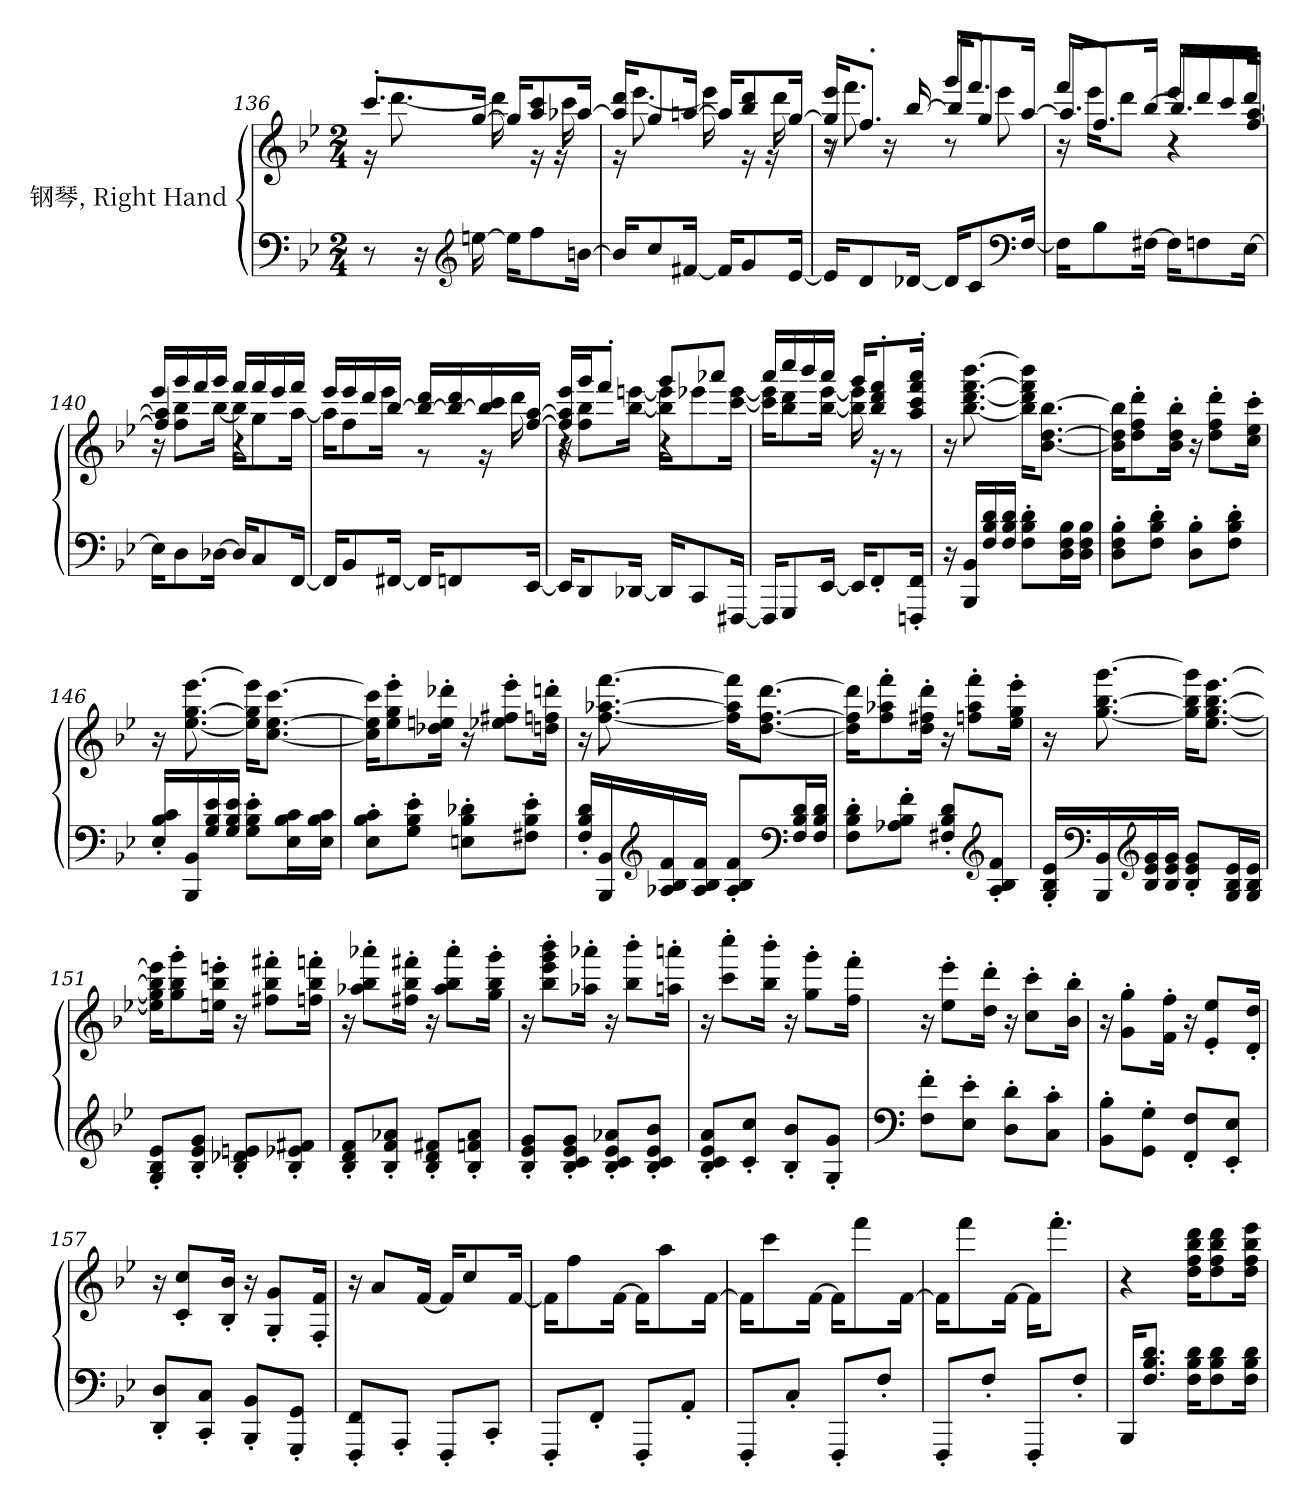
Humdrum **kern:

**kern	**kern
*part1	*part1
*staff2	*staff1
*I"钢琴, Right Hand	*
!!LO:LB:g=z
*clefF4	*clefG2
*k[b-e-]	*k[b-e-]
*M2/4	*M2/4
*MM113	*MM113
=136	=136
*	*^
8r	8.ccc'/L	16r
*	*MM111	*
.	.	[8.ddd\
16r	.	.
*clefG2	*	*
*	*MM110	*
[16een\	[16gg/Jk	.
16ee\KL]	16gg/KL]	16ddd\]
*	*MM113	*
8ff\	8aa/ 8ccc/	16r
.	.	16r
*	*MM116	*
[16bn\Jk	[16aa-X/Jk	16ccc\
=137	=137	=137
*	*MM118	*
16b/KL]	16aa-/] 16ddd/KL	16r
*	*MM111	*
8cc/	8gg/	[8.eee-\
*	*MM116	*
[16f#X/Jk	[16aan/Jk	.
16f#/KL]	16aa/KL]	16eee-\]
*	*MM113	*
8g/	8bb-/ 8ddd/	16r
.	.	16r
*	*MM118	*
[16e-/Jk	[16gg/Jk	16ddd\
*	*v	*v
=138	=138
*	*MM115
*	*^
*	*	*^
16e-/KL]	16gg/] 16eee-/KL	16r	8r
*	*MM111	*	*
8d/	8.ff'/J	8.fff\	.
.	.	.	16r
*	*MM113	*	*
[16d-X/Jk	.	.	[16bb-/
*	*MM116	*	*
16d-/KL]	16ggg/KL	8r	16bb-/KL]
*	*MM113	*	*
8c/	8.fff'/J	.	8gg/
*	*MM111	*	*
.	.	8eee-\	.
*clefF4	*	*	*
*	*MM113	*	*
[16F/Jk	.	.	[16aa/Jk
!!LO:LB:g=z	!!	!!
=139	=139	=139	=139
16F\KL]	16fff/KL	16r	8.aa/L]
8B-\	8.ff'/J	16eee-\KL	.
.	.	8ddd\J	.
*	*MM115	*	*
[16F#X\Jk	.	.	[16bb-/Jk
16F#\KL]	16eee-/LL	4r	8.bb-/L]
*	*MM116	*	*
8Fn\	16ddd/	.	.
.	16ccc/	.	.
*	*MM115	*	*
[16E-\Jk	16ddd/JJ	.	[16ff/ [16aa/Jk
=140	=140	=140	=140
*	*MM113	*	*
16E-\KL]	16eee-/LL	16r	4ff/] 4aa/]
*	*MM115	*	*
8D\	16ggg/	8ff\ 8bb-\L	.
*	*MM122	*	*
.	16fff/	.	.
*	*MM115	*	*
[16D-X\Jk	16ggg/JJ	[16bb-\Jk	.
*	*MM110	*	*
16D-/KL]	16fff/LL	16bb-\KL]	4r
*	*MM113	*	*
8C/	16fff/	8gg\	.
.	16eee-/	.	.
*	*MM111	*	*
[16FF/Jk	16fff/JJ	[16aa\Jk	.
*	*v	*v	*v
=141	=141
*	*MM115
*	*^
16FF/KL]	16eee-/LL	16aa\KL]
*	*MM113	*
8BB-/	16eee-/	8ff\
*	*MM120	*
.	16ddd/	.
*	*MM115	*
[16FF#X/Jk	[16bb-/JJ	16eee-\Jk
*	*MM111	*
16FF#/KL]	16bb-/_ 16ddd/LL	8r
*	*MM116	*
8FFn/	16bb-/_ 16ddd/	.
*	*MM115	*
.	16bb-/] 16ccc/	16r
[16EE-/Jk	[16ff/ [16aa/JJ	16ddd\
*	*v	*v
!!LO:LB:g=z
=142	=142
*	*MM116
*	*^
*	*	*^
16EE-/KL]	16ff/] 16aa/] 16eee-/LL	16r	4r
*	*MM115	*	*
8DD/	16ggg/J	8ff\ 8bb-\L	.
.	8fff'/J	.	.
*	*MM113	*	*
[16DD-X/Jk	.	[16bb-\ [16eeen\Jk	.
16DD-/KL]	4r	16bb-\] 16eee\]KL	8ggg/L
*	*MM115	*	*
8CC/	.	8eee-X\	.
*	*MM113	*	*
.	.	.	8aaa-X/J
*	*MM115	*	*
[16FFF#X/Jk	.	[16ccc\ [16eee-\Jk	.
*	*v	*v	*v
=143	=143
*	*MM111
*	*^
16FFF#/KL]	16aaa/LL	16ccc\] 16eee-\]KL
*	*MM103	*
8GGG/	16cccc/	8bb-\ 8ddd\
*	*MM116	*
.	16bbb-/	.
*	*MM125	*
[16EE-/Jk	16aaa/JJ	[16bb-\ [16eee-\Jk
*	*MM118	*
16EE-/KL]	16ggg/KL	16bb-\] 16eee-\]
*	*MM106	*
8FF'/	8bb-/' 8ddd/' 8fff/'	16r
.	.	8r
*	*MM97	*
16FFFn/' 16FF/'Jk	16aa/' 16ccc/' 16fff/' 16aaa/'Jk	.
*	*v	*v
=144	=144
16r	16r
*	*MM79
16BBB-/ 16BB-/LL	[8.bb-\ [8.ddd\ [8.fff\ [8.bbb-\
16F/ 16B-/ 16d/	.
16F/ 16B-/ 16d/JJ	.
*	*MM115
8F\' 8B-\' 8d\'L	16bb-\] 16ddd\] 16fff\] 16bbb-\]KL
*	*MM104
.	[8.b-\ [8.dd\ [8.bb-\J
16D\ 16F\ 16B-\L	.
16D\ 16F\ 16B-\JJ	.
=145	=145
*	*MM79
8D\' 8F\' 8B-\'L	16b-\] 16dd\] 16bb-\]KL
*	*MM116
.	8dd\' 8ff\' 8ddd\'
8F\' 8B-\' 8d\'J	.
*	*MM120
.	16b-\' 16dd\' 16bb-\'Jk
*	*MM113
8D\' 8B-\'L	16r
*	*MM120
.	8dd\' 8ff\' 8ddd\'L
8F\' 8B-\' 8d\'J	.
*	*MM120
.	16cc\' 16ee-\' 16ccc\'Jk
!!LO:PB:g=z
=146	=146
*	*MM87
16E-/' 16B-/' 16c/'LL	16r
*	*MM84
16BBB-/ 16BB-/	[8.ee-\ [8.gg\ [8.eee-\
16G/ 16B-/ 16e-/	.
16G/ 16B-/ 16e-/JJ	.
*	*MM115
8G\' 8B-\' 8e-\'L	16ee-\] 16gg\] 16eee-\]KL
*	*MM106
.	[8.cc\ [8.ee-\ [8.ccc\J
16E-\ 16B-\ 16c\L	.
16E-\ 16B-\ 16c\JJ	.
=147	=147
*	*MM77
8E-\' 8B-\' 8c\'L	16cc\] 16ee-\] 16ccc\]KL
*	*MM116
.	8ee-\' 8gg\' 8eee-\'
8G\' 8B-\' 8e-\'J	.
*	*MM118
.	16dd-X\' 16een\' 16ddd-X\'Jk
*	*MM106
8En\' 8B-\' 8d-X\'L	16r
*	*MM118
.	8ee-X\' 8ff#X\' 8eee-\'L
8F#X\' 8B-\' 8e-\'J	.
*	*MM118
.	16ddn\' 16ffn\' 16dddn\'Jk
=148	=148
*	*MM85
16F/' 16B-/' 16d/'LL	16r
*	*MM82
16BBB-/ 16BB-/	[8.ff\ [8.aa-X\ [8.fff\
*clefG2	*
16A-X/ 16B-/ 16f/	.
16A-/ 16B-/ 16f/JJ	.
*	*MM115
8A-/' 8B-/' 8f/'L	16ff\] 16aa-\] 16fff\]KL
*	*MM104
.	[8.dd\ [8.ff\ [8.ddd\J
*clefF4	*
16F/ 16B-/ 16d/L	.
16F/ 16B-/ 16d/JJ	.
!!LO:LB:g=z
=149	=149
*	*MM87
8F\' 8B-\' 8d\'L	16dd\] 16ff\] 16ddd\]KL
*	*MM115
.	8ff\' 8aa-X\' 8fff\'
8A-X\' 8B-\' 8f\'J	.
*	*MM118
.	16dd\' 16ff#X\' 16ddd\'Jk
*	*MM106
8F#X/' 8B-/' 8d/'L	16r
*	*MM120
.	8ffn\' 8aa-\' 8fff\'L
*clefG2	*
8A-/' 8B-/' 8f/'J	.
*	*MM120
.	16ee-\' 16gg\' 16eee-\'Jk
=150	=150
*	*MM75
16G/' 16B-/' 16e-/'LL	16r
*clefF4	*
*	*MM72
16BBB-/ 16BB-/	[8.gg\ [8.bb-\ [8.ggg\
*clefG2	*
16B-/ 16e-/ 16g/	.
16B-/ 16e-/ 16g/JJ	.
*	*MM111
8B-/' 8e-/' 8g/'L	16gg\] 16bb-\] 16ggg\]KL
*	*MM106
.	[8.ee-\ [8.gg\ [8.bb-\ [8.eee-\J
16G/ 16B-/ 16e-/L	.
16G/ 16B-/ 16e-/JJ	.
=151	=151
*	*MM85
8G/' 8B-/' 8e-/'L	16ee-\] 16gg\] 16bb-\] 16eee-\]KL
*	*MM115
.	8gg\' 8bb-\' 8ggg\'
8B-/' 8e-/' 8g/'J	.
*	*MM113
.	16een\' 16bb-\' 16eeen\'Jk
*	*MM108
8B-/' 8d-X/' 8en/'L	16r
*	*MM120
.	8ff#X\' 8bb-\' 8fff#X\'L
8B-/' 8e-X/' 8f#X/'J	.
*	*MM118
.	16ffn\' 16bb-\' 16fffn\'Jk
!!LO:LB:g=z
=152	=152
*	*MM103
8B-/' 8d/' 8f/'L	16r
*	*MM113
.	8aa-X\' 8bb-\' 8aaa-X\'L
8B-/' 8f/' 8a-X/'J	.
*	*MM115
.	16ff#X\' 16bb-\' 16fff#X\'Jk
8B-/' 8d/' 8f#X/'L	16r
*	*MM113
.	8aa-\' 8bb-\' 8aaa-\'L
8B-/' 8fn/' 8a-/'J	.
*	*MM113
.	16gg\' 16bb-\' 16ggg\'Jk
=153	=153
*	*MM108
8B-/' 8e-/' 8g/'L	16r
*	*MM113
.	8bb-\' 8eee-\' 8ggg\' 8bbb-\'L
8B-/' 8c/' 8e-/' 8g/'J	.
*	*MM110
.	16aa-X\' 16aaa-X\'Jk
*	*MM111
8B-/' 8c/' 8e-/' 8a-X/'L	16r
*	*MM113
.	8bb-\' 8bbb-\'L
8B-/' 8c/' 8e-/' 8b-/'J	.
*	*MM108
.	16aan\' 16aaan\'Jk
=154	=154
*	*MM89
8B-/' 8c/' 8e-/' 8a/'L	16r
*	*MM104
.	8ccc\' 8cccc\'L
8c/' 8cc/'J	.
*	*MM115
.	16bb-\' 16bbb-\'Jk
*	*MM113
8B-/' 8b-/'L	16r
*	*MM110
.	8gg\' 8ggg\'L
8G/' 8g/'J	.
*	*MM108
.	16ff\' 16fff\'Jk
=155	=155
*clefF4	*
*	*MM113
8F\' 8f\'L	16r
*	*MM111
.	8ee-\' 8eee-\'L
8E-\' 8e-\'J	.
*	*MM113
.	16dd\' 16ddd\'Jk
8D\' 8d\'L	16r
*	*MM108
.	8cc\' 8ccc\'L
8C\' 8c\'J	.
*	*MM110
.	16b-\' 16bb-\'Jk
=156	=156
*	*MM113
8BB-\' 8B-\'L	16r
*	*MM111
.	8g\' 8gg\'L
8GG\' 8G\'J	.
*	*MM111
.	16f\' 16ff\'Jk
*	*MM113
8FF/' 8F/'L	16r
*	*MM108
.	8e-/' 8ee-/'L
8EE-/' 8E-/'J	.
*	*MM113
.	16d/' 16dd/'Jk
!!LO:LB:g=z
=157	=157
*	*MM110
8DD/' 8D/'L	16r
*	*MM111
.	8c/' 8cc/'L
8CC/' 8C/'J	.
*	*MM104
.	16B-/' 16b-/'Jk
*	*MM106
8BBB-/' 8BB-/'L	16r
.	8G/' 8g/'L
8GGG/' 8GG/'J	.
*	*MM99
.	16F/' 16f/'Jk
=158	=158
*	*MM82
8FFF/' 8FF/'L	16r
*	*MM99
.	8a/L
8AAA'/J	.
.	[16f/Jk
*	*MM108
8FFF'/L	16f/KL]
.	8cc/
8CC'/J	.
*	*MM103
.	[16f/Jk
=159	=159
*	*MM110
8FFF'/L	16f\KL]
.	8ff\
8FF'/J	.
.	[16f\Jk
*	*MM104
8FFF'/L	16f\KL]
*	*MM101
.	8aa\
8AA'/J	.
.	[16f\Jk
=160	=160
*	*MM92
8FFF'/L	16f\KL]
*	*MM89
.	8ccc\
8C'/J	.
.	[16f\Jk
8FFF'/L	16f\KL]
*	*MM85
.	8fff\
8F'/J	.
*	*MM82
.	[16f\Jk
=161	=161
*	*MM77
8FFF'/L	16f\KL]
*	*MM75
.	8fff\
8F'/J	.
*	*MM58
.	[16f\Jk
*	*MM48
8FFF'/L	16f\KL]
*	*MM34
.	8.fff'\J
8F'/J	.
=162	=162
*	*MM137
16BBB-/KL	4r
8.F/ 8.B-/ 8.d/J	.
*	*MM118
16F\ 16B-\ 16d\KL	16dd\ 16ff\ 16bb-\ 16ddd\KL
*	*MM110
8F\ 8B-\ 8d\	8dd\ 8ff\ 8bb-\ 8ddd\
16F\ 16B-\ 16d\Jk	16dd\ 16ff\ 16bb-\ 16eee-\Jk
=	=
*-	*-
